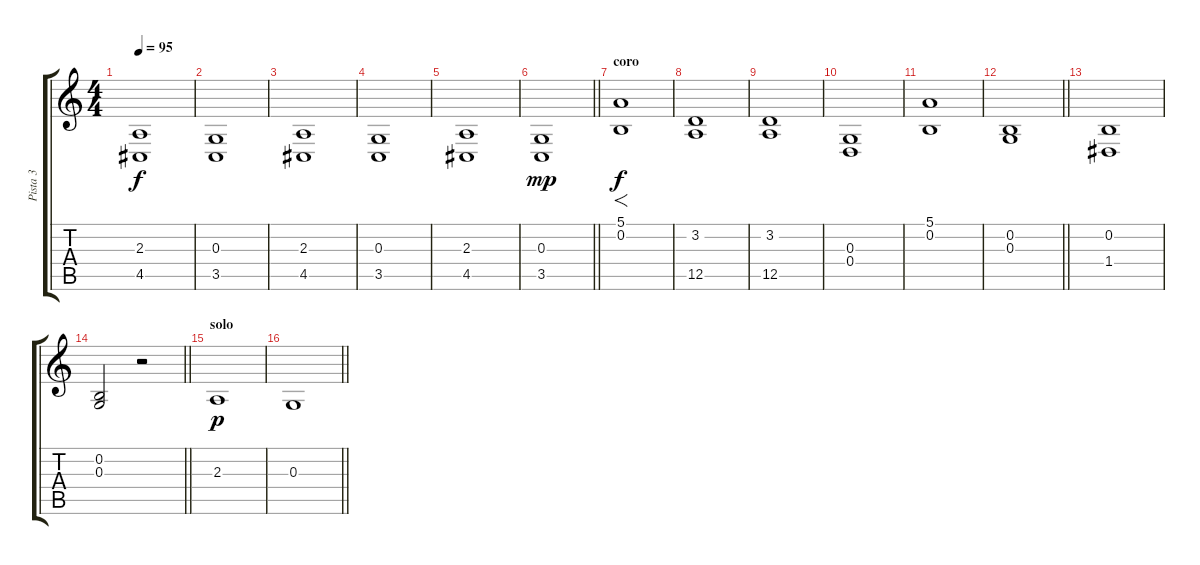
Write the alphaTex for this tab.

\track ("Pista 3" "Pista 3") {instrument cello}
\staff {score tabs}
\tuning (E4 B3 G3 D3 A2 E2) {hide}
\ts (4 4)
\tempo 95
\clef g2
\ks c
(2.3 4.5).1{dy f} |
(0.3 3.5).1 |
(2.3 4.5).1 |
(0.3 3.5).1 |
(2.3 4.5).1 |
\barLineRight lightlight
(0.3 3.5).1{dy mp} |
\section ("" "coro")
(5.1 0.2).1{f dy f} |
(3.2 12.5).1 |
(3.2 12.5).1 |
(0.3 0.4).1 |
(5.1 0.2).1 |
\barLineRight lightlight
(0.2 0.3).1 |
(0.2 1.4).1 |
\barLineRight lightlight
(0.2 0.3).2 r.2 |
\section ("" "solo")
2.3.1{dy p} |
\barLineRight lightlight
0.3.1
